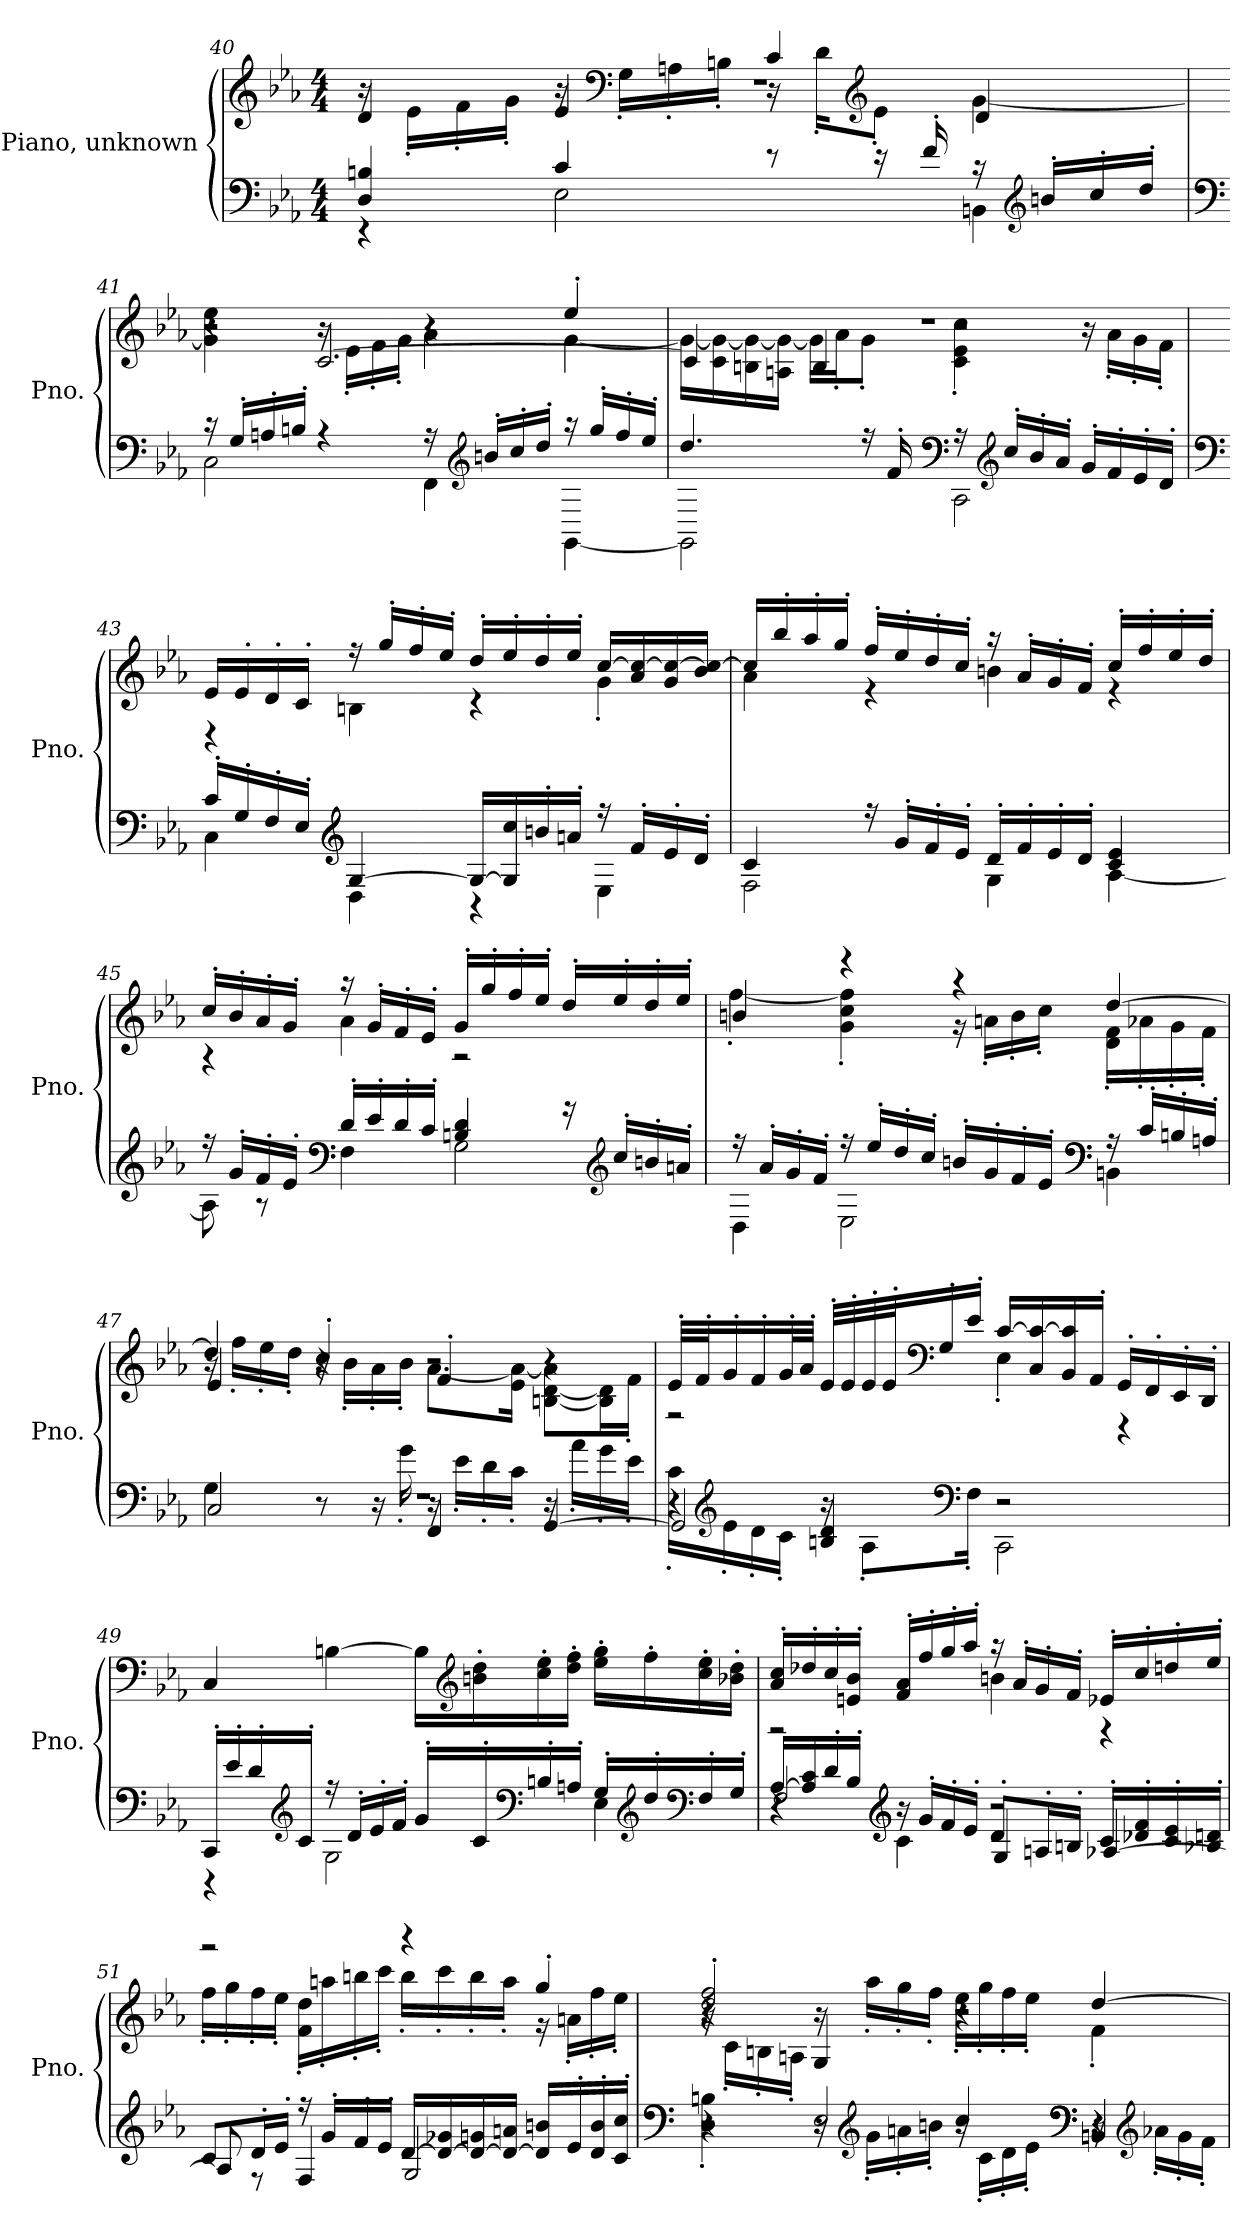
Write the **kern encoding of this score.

**kern	**kern
*part1	*part1
*staff2	*staff1
*I"Piano, unknown	*
*I'Pno.	*
!!LO:LB:g=z
*clefF4	*clefG2
*k[b-e-a-]	*k[b-e-a-]
*M4/4	*M4/4
=40	=40
*^	*^
*	*	*	*^
4D/ 4Bn/	4r	1r	16r	4d/
.	.	.	16e-'\LL	.
.	.	.	16f'\	.
.	.	.	16g'\JJ	.
4c/	2E-\	.	16r	4e-/
*	*	*clefF4	*	*
.	.	.	16G'\LL	.
.	.	.	16An'\	.
.	.	.	16Bn'\JJ	.
8r	.	.	16r	4c/
.	.	.	16d'\KL	.
*	*	*clefG2	*	*
16r	.	.	8e-'\J	.
16f'/	.	.	.	.
16r	4BBn\	.	[4g\	4d/
*clefG2	*	*	*	*
16bn'/LL	.	.	.	.
16cc'/	.	.	.	.
16dd'/JJ	.	.	.	.
!!LO:PB:g=z	!!	!!
=41	=41	=41	=41	=41
*clefF4	*	*	*	*
16r	2C\	2r	4g\] 4ee-\	4r
16G'/LL	.	.	.	.
16An'/	.	.	.	.
16Bn'/JJ	.	.	.	.
4r	.	.	16r	[2.c/
.	.	.	16e-'\LL	.
.	.	.	16f'\	.
.	.	.	16g'\JJ	.
16r	4FF\	4r	4a-\	.
*clefG2	*	*	*	*
16bn'/LL	.	.	.	.
16cc'/	.	.	.	.
16dd'/JJ	.	.	.	.
16r	[4GG\	4ee-'/	[4g\	.
16gg'/LL	.	.	.	.
16ff'/	.	.	.	.
16ee-'/JJ	.	.	.	.
=42	=42	=42	=42	=42
4.dd/	2GG\]	1r	16g\LL_	4c/]
.	.	.	16c\ 16g\_	.
.	.	.	16Bn\ 16g\_	.
.	.	.	16An\ 16g\_JJ	.
.	.	.	16g\LL]	4B/
.	.	.	16a-'\J	.
16r	.	.	8g'\J	.
16f'/	.	.	.	.
*clefF4	*	*	*	*
16r	2CC\	.	4c\' 4e-\' 4cc\'	2r
*clefG2	*	*	*	*
16cc'/LL	.	.	.	.
16b-'/	.	.	.	.
16a-'/JJ	.	.	.	.
16g'/LL	.	.	16r	.
16f'/	.	.	16a-'\LL	.
16e-'/	.	.	16g'\	.
16d'/JJ	.	.	16f'\JJ	.
*	*	*v	*v	*v
!!LO:LB:g=z
=43	=43	=43
*clefF4	*	*
*	*	*^
16c'/LL	4C\	16e-/LL	4r
16G'/	.	16e-'/	.
16F'/	.	16d'/	.
16E-'/JJ	.	16c'/JJ	.
*clefG2	*	*	*
[4G/	4D\	16r	4Bn\
.	.	16gg'/LL	.
.	.	16ff'/	.
.	.	16ee-'/JJ	.
16G/LL_	4r	16dd'/LL	4r
16G/] 16cc/	.	16ee-'/	.
16bn'/	.	16dd'/	.
16an'/JJ	.	16ee-'/JJ	.
16r	4E-\	[16cc/LL	4g'\
16f'/LL	.	16a-/ 16cc/_	.
16e-'/	.	16g/ 16cc/_	.
16d'/JJ	.	16b-/ 16cc/_JJ	.
=44	=44	=44	=44
4c/	2F\	16cc/LL]	4a-\
.	.	16bb-'/	.
.	.	16aa-'/	.
.	.	16gg'/JJ	.
16r	.	16ff'/LL	4r
16g'/LL	.	16ee-'/	.
16f'/	.	16dd'/	.
16e-'/JJ	.	16cc'/JJ	.
16d'/LL	4G\	16r	4bn\
16f'/	.	16a-'/LL	.
16e-'/	.	16g'/	.
16d'/JJ	.	16f'/JJ	.
4c/ 4e-/	[4A-\	16cc'/LL	4r
.	.	16ff'/	.
.	.	16ee-'/	.
.	.	16dd'/JJ	.
!!LO:LB:g=z	!!
=45	=45	=45	=45
16r	8A-\]	16cc'/LL	4r
16g'/LL	.	16b-'/	.
16f'/	8r	16a-'/	.
16e-'/JJ	.	16g'/JJ	.
*clefF4	*	*	*
16d'/LL	4F\	16r	4a-\
16e-'/	.	16g'/LL	.
16d'/	.	16f'/	.
16c'/JJ	.	16e-'/JJ	.
4Bn/ 4d/	2G\	16g'/LL	2r
.	.	16gg'/	.
.	.	16ff'/	.
.	.	16ee-'/JJ	.
16r	.	16dd'/LL	.
*clefG2	*	*	*
16cc'/LL	.	16ee-'/	.
16bn'/	.	16dd'/	.
16an'/JJ	.	16ee-'/JJ	.
=46	=46	=46	=46
16r	4D\	4bn/	[4ff'\
16a-'/LL	.	.	.
16g'/	.	.	.
16f'/JJ	.	.	.
16r	2E-\	4r	4g\' 4cc\' 4ff\]'
16ee-'/LL	.	.	.
16dd'/	.	.	.
16cc'/JJ	.	.	.
16bn'/LL	.	4r	16r
16g'/	.	.	16an'\LL
16f'/	.	.	16b'\
16e-'/JJ	.	.	16cc'\JJ
*clefF4	*	*	*
16r	4BBn\	[4dd/	16d\' 16f\'LL
16c'/LL	.	.	16a-X'\
16Bn'/	.	.	16g'\
16An'/JJ	.	.	16f'\JJ
!!LO:LB:g=z
=47	=47	=47	=47
*	*^	*	*^
1r	4G\	2C/	4dd/]	16r	4e-/
.	.	.	.	16ff'\LL	.
.	.	.	.	16ee-'\	.
.	.	.	.	16dd'\JJ	.
.	8r	.	4cc'/	16r	4r
.	.	.	.	16b-'\LL	.
.	16r	.	.	16a-'\	.
.	16g'\	.	.	16b-'\JJ	.
.	16r	4FF/	2r	[8.a-\L	4f'/
.	16e-'\LL	.	.	.	.
.	16d'\	.	.	.	.
.	16c'\JJ	.	.	16e-\ 16a-\_Jk	.
.	16r	[4GG/	.	[8Bn\ [8d\ 8a-\]L	4r
.	16a-'\LL	.	.	.	.
.	16g'\	.	.	16B\] 16d\]L	.
.	16e-'\JJ	.	.	16f'\JJ	.
*	*	*	*	*v	*v
=48	=48	=48	=48	=48
4r	16c'\LL	2GG/]	32e-'/LLL	2r
.	.	.	32f'/J	.
*clefG2	*	*	*	*
.	16e-'\	.	16g'/	.
.	16d'\	.	16f'/	.
.	16c'\JJ	.	32g'/L	.
.	.	.	32a-'/JJJ	.
4Bn/ 4d/	16r	.	32e-'/LLL	.
.	.	.	32e-'/	.
.	8A-'\L	.	32e-'/	.
.	.	.	32e-'/J	.
*	*	*	*clefF4	*
.	.	.	16G'/	.
*clefF4	*	*	*	*
.	16F'\Jk	.	16e-'/JJ	.
2r	2CC\	2r	[16c/LL	4E-'\
.	.	.	16C/ 16c/_	.
.	.	.	16BB-/ 16c/]	.
.	.	.	16AA-'/JJ	.
.	.	.	16GG'/LL	4r
.	.	.	16FF'/	.
.	.	.	16EE-'/	.
.	.	.	16DD'/JJ	.
*	*v	*v	*	*
*	*	*v	*v
!!LO:LB:g=z
=49	=49	=49
16CC'/LL	4r	4C/
16e-'/	.	.
16d'/	.	.
*clefG2	*	*
16c'/JJ	.	.
16r	2G\	[4Bn\
16d'/LL	.	.
16e-'/	.	.
16f'/JJ	.	.
16g'/LL	.	16B\LL]
*	*	*clefG2
16c'/	.	16bn\' 16dd\'
*clefF4	*	*
16Bn'/	.	16cc\' 16ee-\'
16An'/JJ	.	16dd\' 16ff\'JJ
16G'/LL	4E-\	16ee-\' 16gg\'LL
*clefG2	*	*
16dd'/	.	16ff'\
*clefF4	*	*
16F'/	.	16cc\' 16ee-\'
16G'/JJ	.	16b-X\' 16dd\'JJ
!!LO:LB:g=z
=50	=50	=50
*	*^	*^
[16A-/LL	4r	2F/	16a-/' 16cc/'LL	2r
16A-/] 16c/	.	.	16dd-X'/	.
16d'/	.	.	16cc'/	.
16B-'/JJ	.	.	16en/' 16b-/'JJ	.
*clefG2	*	*	*	*
16r	4c\	.	16f/' 16a-/'LL	.
16g'/LL	.	.	16ff'/	.
16f'/	.	.	16gg'/	.
16e-'/JJ	.	.	16aa-'/JJ	.
8d'/L	2r	4G/	16r	4bn\
.	.	.	16a-'/LL	.
16An'/L	.	.	16g'/	.
16Bn'/JJ	.	.	16f'/JJ	.
16c'/LL	.	[4A-X/	16e-X'/LL	4r
16d-X/' 16f/'	.	.	16cc'/	.
16c/' 16e-/'	.	.	16ddn'/	.
16B-X/' 16dn/'JJ	.	.	16ee-'/JJ	.
*	*v	*v	*	*
!!LO:PB:g=z	!!
=51	=51	=51	=51
8c/L	8A-/]	2r	16ff'\LL
.	.	.	16gg'\
16d'/L	8r	.	16ff'\
16e-'/JJ	.	.	16ee-'\JJ
16r	4F/	.	16f\' 16dd\'LL
16g'/LL	.	.	16aan'\
16f'/	.	.	16bbn'\
16e-'/JJ	.	.	16ccc'\JJ
[16d/LL	2G/	4r	16bb'\LL
16d/_ 16g-X/	.	.	16ccc'\
16d/_ 16gn/	.	.	16bb'\
16d/_ 16an/JJ	.	.	16aa'\JJ
16d/] 16bn/LL	.	4gg'/	16r
16e-'/	.	.	16an'\LL
16d/' 16b/'	.	.	16ff'\
16c/' 16cc/'JJ	.	.	16ee-'\JJ
*v	*v	*	*
*	*v	*v
!!LO:LB:g=z
=52	=52
*clefF4	*
*^	*^
*	*^	*	*^
2r	4D\' 4Bn\'	4r	2dd/' 2ff/'	16r	4r
.	.	.	.	16c'\LL	.
.	.	.	.	16Bn'\	.
.	.	.	.	16An'\JJ	.
.	16r	2E-/	.	16r	4G/
*clefG2	*	*	*	*	*
.	16g'\LL	.	.	16aa-'\LL	.
.	16an'\	.	.	16gg'\	.
.	16bn'\JJ	.	.	16ff'\JJ	.
4cc/	16r	.	4r	16ee-'\LL	2r
.	16c'\LL	.	.	16gg'\	.
.	16d'\	.	.	16ff'\	.
.	16e-'\JJ	.	.	16ee-'\JJ	.
*clefF4	*	*	*	*	*
4r	16r	4BBn/	[4dd/	4f'\	.
*clefG2	*	*	*	*	*
.	16a-X'\LL	.	.	.	.
.	16g'\	.	.	.	.
.	16f'\JJ	.	.	.	.
*v	*v	*v	*	*	*
*	*v	*v	*v
=	=
*-	*-
